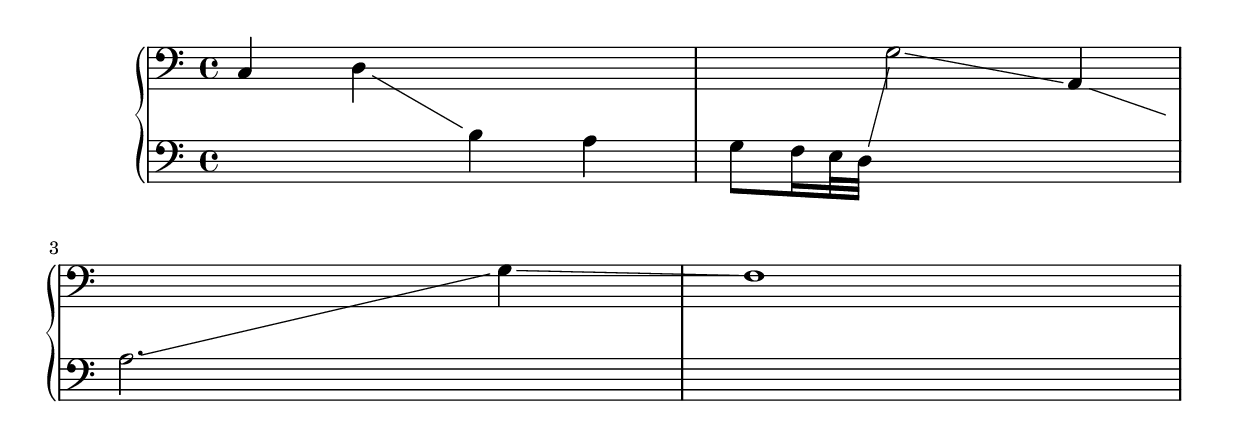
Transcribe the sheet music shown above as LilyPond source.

\version "2.6.0"

\header {
texidoc = "Note head lines (e.g. glissando)
run between centers of the note heads."
}

su = { \change Staff = up}
sd = { \change Staff = down}

\score {
    \context PianoStaff
         <<
	\context Staff = "up"   {
            \set PianoStaff.connectArpeggios = ##t
	    \showStaffSwitch
	    \clef F
	    c4 d \sd b a g8 f16 e32 d \su g2 \glissando a,4 \sd \break a2. \su g4 \glissando f1
	}
	\context Staff = "down" {
	    \clef F s1*4
	}
    >>
\layout {
    linewidth = 8.0 \cm
}
}


